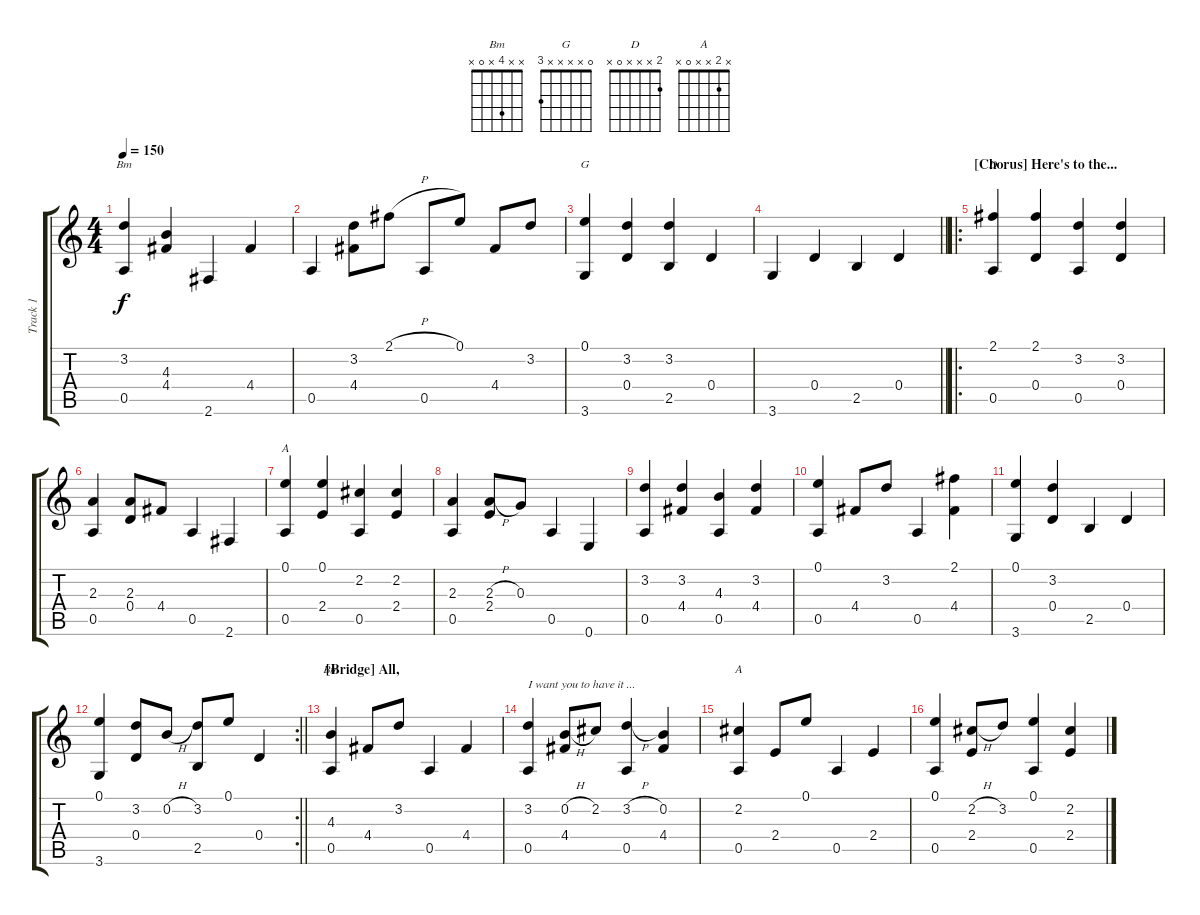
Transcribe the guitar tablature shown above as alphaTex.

\track ("Track 1" "Track 1") {instrument acousticguitarsteel}
\staff {score tabs}
\tuning (E4 B3 G3 D3 A2 E2) {hide}
\chord ("Bm" x 3 x x 0 x)
\chord ("G" 0 x x x x 3)
\chord ("D" 2 x x x 0 x)
\chord ("A" 0 x x x 0 x)
\chord ("Bm" x x 4 x 0 x)
\chord ("A" x 2 x x 0 x)
\ts (4 4)
\tempo 150
\clef g2
\ks c
(3.2 0.5).4{ch "Bm" dy f} (4.3 4.4).4 2.6.4 4.4.4 |
0.5.4 (3.2 4.4).8 2.1{h}.8 0.5.8 0.1.8 4.4.8 3.2.8 |
(0.1 3.6).4{ch "G"} (3.2 0.4).4 (3.2 2.5).4 0.4.4 |
\barLineRight lightlight
3.6.4 0.4.4 2.5.4 0.4.4 |
\ro
\section ("" "[Chorus] Here's to the...")
(2.1 0.5).4{ch "D"} (2.1 0.4).4 (3.2 0.5).4 (3.2 0.4).4 |
(2.3 0.5).4 (2.3 0.4).8 4.4.8 0.5.4 2.6.4 |
(0.1 0.5).4{ch "A"} (0.1 2.4).4 (2.2 0.5).4 (2.2 2.4).4 |
(2.3 0.5).4 (2.3{h} 2.4).8 0.3.8 0.5.4 0.6.4 |
(3.2 0.5).4 (3.2 4.4).4 (4.3 0.5).4 (3.2 4.4).4 |
(0.1 0.5).4 4.4.8 3.2.8 0.5.4 (2.1 4.4).4 |
(0.1 3.6).4 (3.2 0.4).4 2.5.4 0.4.4 |
\rc 2
\barLineRight lightlight
(0.1 3.6).4 (3.2 0.4).8 0.2{h}.8 (3.2 2.5).8 0.1.8 0.4.4 |
\section ("" "[Bridge] All, ")
(4.3 0.5).4{ch "Bm"} 4.4.8 3.2.8 0.5.4 4.4.4 |
(3.2 0.5).4{txt "I want you to have it ..."} (0.2{h} 4.4).8 2.2.8 (3.2{h} 0.5).4 (0.2 4.4).4 |
(2.2 0.5).4{ch "A"} 2.4.8 0.1.8 0.5.4 2.4.4 |
(0.1 0.5).4 (2.2{h} 2.4).8 3.2.8 (0.1 0.5).4 (2.2 2.4).4
